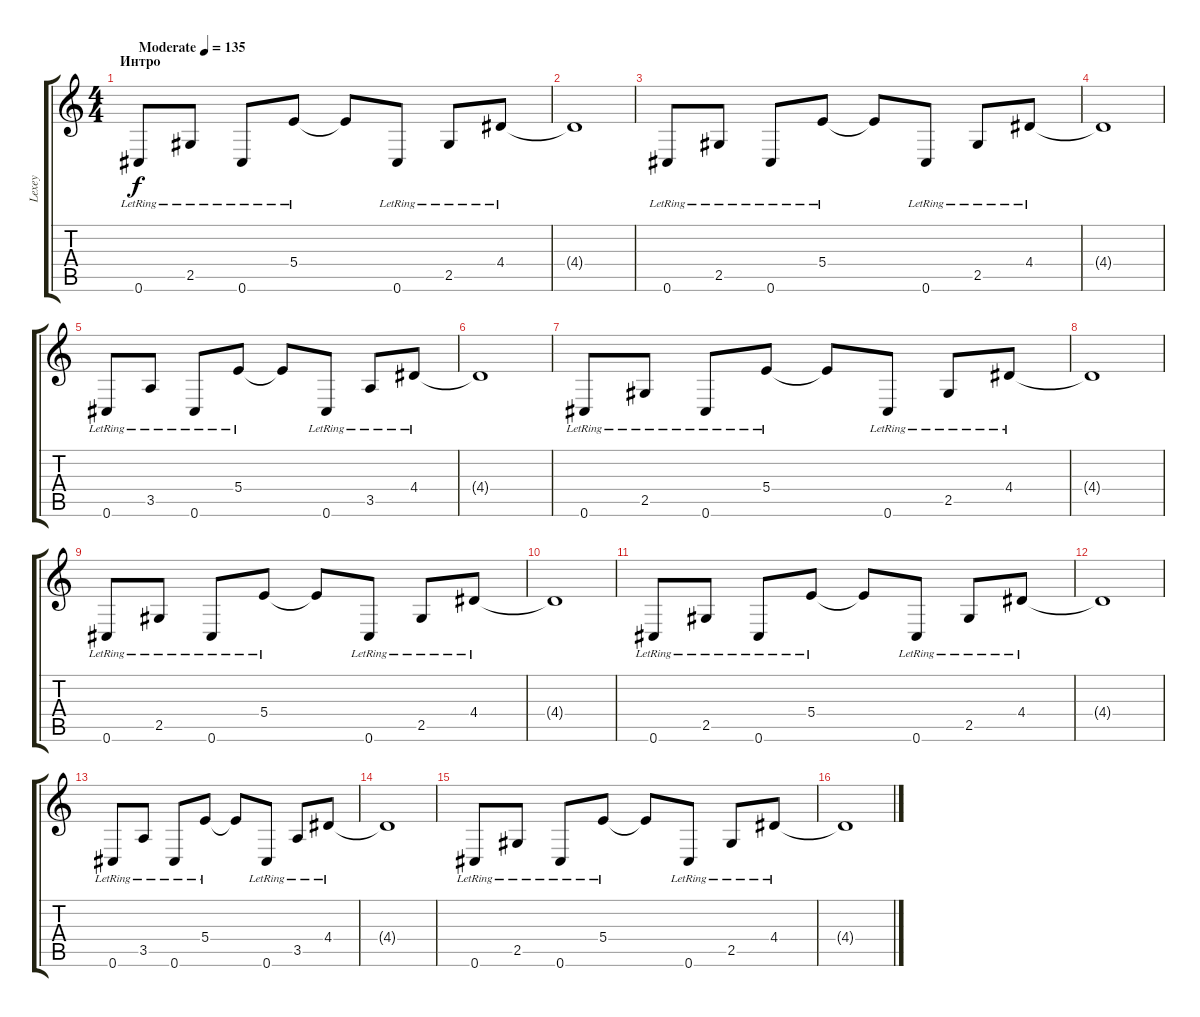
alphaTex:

\track ("Lexey" "Lexey") {mute instrument electricguitarjazz}
\staff {score tabs}
\tuning (Db4 Ab3 E3 B2 Gb2 Db2) {hide}
\ts (4 4)
\section ("" "Интро")
\tempo (135 "Moderate")
\clef g2
\ks c
0.6{lr}.8{dy f instrument electricguitarjazz} 2.5{lr}.8 0.6{lr}.8 5.4{lr}.8 5.4{t}.8 0.6{lr}.8 2.5{lr}.8 4.4{lr}.8 |
4.4{t}.1 |
0.6{lr}.8 2.5{lr}.8 0.6{lr}.8 5.4{lr}.8 5.4{t}.8 0.6{lr}.8 2.5{lr}.8 4.4{lr}.8 |
4.4{t}.1 |
0.6{lr}.8 3.5{lr}.8 0.6{lr}.8 5.4{lr}.8 5.4{t}.8 0.6{lr}.8 3.5{lr}.8 4.4{lr}.8 |
4.4{t}.1 |
0.6{lr}.8 2.5{lr}.8 0.6{lr}.8 5.4{lr}.8 5.4{t}.8 0.6{lr}.8 2.5{lr}.8 4.4{lr}.8 |
4.4{t}.1 |
0.6{lr}.8 2.5{lr}.8 0.6{lr}.8 5.4{lr}.8 5.4{t}.8 0.6{lr}.8 2.5{lr}.8 4.4{lr}.8 |
4.4{t}.1 |
0.6{lr}.8 2.5{lr}.8 0.6{lr}.8 5.4{lr}.8 5.4{t}.8 0.6{lr}.8 2.5{lr}.8 4.4{lr}.8 |
4.4{t}.1 |
0.6{lr}.8 3.5{lr}.8 0.6{lr}.8 5.4{lr}.8 5.4{t}.8 0.6{lr}.8 3.5{lr}.8 4.4{lr}.8 |
4.4{t}.1 |
0.6{lr}.8 2.5{lr}.8 0.6{lr}.8 5.4{lr}.8 5.4{t}.8 0.6{lr}.8 2.5{lr}.8 4.4{lr}.8 |
4.4{t}.1
